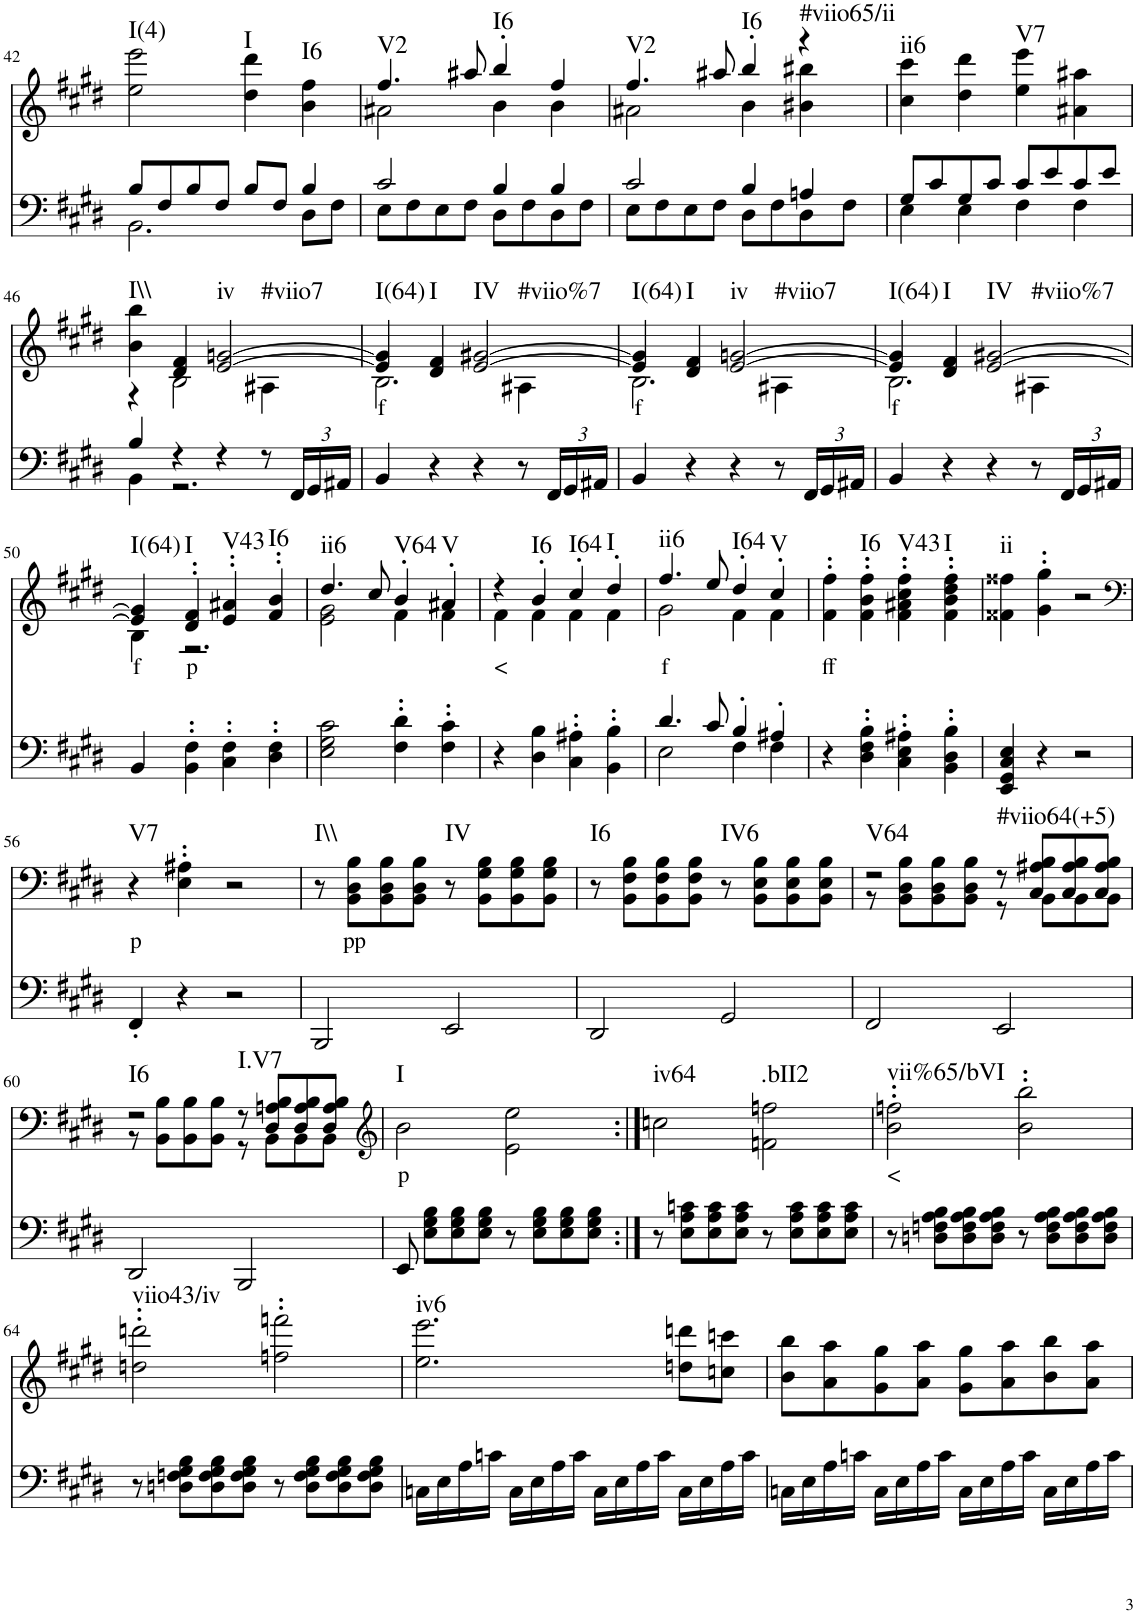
**kern	**kern	**text	**harte
*part2	*part1	*part1	*part1
*staff2	*staff1	*staff1	*
*I"piano	*I"piano	*	*
*I'Pno	*I'Pno	*	*
!!LO:PB:g=z
*clefF4	*clefG2	*	*
*k[f#c#g#d#]	*k[f#c#g#d#]	*	*
*E:	*E:	*	*
*M4/4	*M4/4	*	*
=42	=42	=42	=42
*^	*	*	*
!	!	!	!	!LO:H:kt=I(4)
8B/L	2.BB\	2ee\ 2eee\	.	N
8F#/	.	.	.	.
8B/	.	.	.	.
8F#/J	.	.	.	.
!	!	!	!	!LO:H:kt=I
8B/L	.	4dd#\ 4ddd#\	.	N
8F#/J	.	.	.	.
!	!	!	!	!LO:H:kt=I6
4B/	8D#\L	4b\ 4ff#\	.	N
.	8F#\J	.	.	.
=43	=43	=43	=43	=43
*	*	*^	*	*
!	!	!	!	!	!LO:H:kt=V2
2c#/	8E\L	4.ff#/	2a#X\	.	N
.	8F#\	.	.	.	.
.	8E\	.	.	.	.
.	8F#\J	8aa#X/	.	.	.
!	!	!	!	!	!LO:H:kt=I6
4B/	8D#\L	4bb'/	4b\	.	N
.	8F#\	.	.	.	.
4B/	8D#\	4ff#/	4b\	.	.
.	8F#\J	.	.	.	.
=44	=44	=44	=44	=44	=44
!	!	!	!	!	!LO:H:kt=V2
2c#/	8E\L	4.ff#/	2a#X\	.	N
.	8F#\	.	.	.	.
.	8E\	.	.	.	.
.	8F#\J	8aa#X/	.	.	.
!	!	!	!	!	!LO:H:kt=I6
4B/	8D#\L	4bb'/	4b\	.	N
.	8F#\	.	.	.	.
!	!	!	!	!	!LO:H:kt=#viio65/ii
4An/	8D#\	4r	4b#X\ 4bb#X\	.	N
.	8F#\J	.	.	.	.
*	*	*v	*v	*	*
=45	=45	=45	=45	=45
!	!	!	!	!LO:H:kt=ii6
8G#/L	4E\	4cc#\ 4ccc#\	.	N
8c#/	.	.	.	.
8G#/	4E\	4dd#\ 4ddd#\	.	.
8c#/J	.	.	.	.
!	!	!	!	!LO:H:kt=V7
8c#/L	4F#\	4ee\ 4eee\	.	N
8e/	.	.	.	.
8c#/	4F#\	4a#X\ 4aa#X\	.	.
8e/J	.	.	.	.
!!LO:LB:g=z
=46	=46	=46	=46	=46
*	*	*^	*	*
!	!	!	!	!	!LO:H:kt=I\\
4B/	4BB\	4b\ 4bb\	4r	.	N
4r	2.r	4d#/ 4f#/	2B\	.	.
!	!	!	!	!	!LO:H:n=1:kt=iv
!	!	!	!	!	!LO:H:n=2:kt=#viio7
4r	.	[2e/ [2gn/	.	.	N N
8r	.	.	4A#X\	.	.
*Xbrackettup	*	*	*	*	*
24FF#/LL	.	.	.	.	.
24GG#/	.	.	.	.	.
24AA#X/JJ	.	.	.	.	.
*v	*v	*	*	*	*
=47	=47	=47	=47	=47
!	!	!	!LO:LY:b	!LO:H:kt=I(64)
4BB/	4e/] 4g/]	2.B\	f	N
!	!	!	!	!LO:H:kt=I
4r	4d#/ 4f#/	.	.	N
!	!	!	!	!LO:H:n=1:kt=IV
!	!	!	!	!LO:H:n=2:kt=#viio%7
4r	[2e/ [2g#X/	.	.	N N
8r	.	4A#X\	.	.
24FF#/LL	.	.	.	.
24GG#/	.	.	.	.
24AA#X/JJ	.	.	.	.
=48	=48	=48	=48	=48
!	!	!	!LO:LY:b	!LO:H:kt=I(64)
4BB/	4e/] 4g#/]	2.B\	f	N
!	!	!	!	!LO:H:kt=I
4r	4d#/ 4f#/	.	.	N
!	!	!	!	!LO:H:n=1:kt=iv
!	!	!	!	!LO:H:n=2:kt=#viio7
4r	[2e/ [2gn/	.	.	N N
8r	.	4A#X\	.	.
24FF#/LL	.	.	.	.
24GG#/	.	.	.	.
24AA#X/JJ	.	.	.	.
=49	=49	=49	=49	=49
!	!	!	!LO:LY:b	!LO:H:kt=I(64)
4BB/	4e/] 4g/]	2.B\	f	N
!	!	!	!	!LO:H:kt=I
4r	4d#/ 4f#/	.	.	N
!	!	!	!	!LO:H:n=1:kt=IV
!	!	!	!	!LO:H:n=2:kt=#viio%7
4r	[2e/ [2g#X/	.	.	N N
8r	.	4A#X\	.	.
24FF#/LL	.	.	.	.
24GG#/	.	.	.	.
24AA#X/JJ	.	.	.	.
!!LO:LB:g=z	!!
=50	=50	=50	=50	=50
!	!	!	!LO:LY:b	!LO:H:kt=I(64)
4BB/	4e/] 4g#/]	4B\	f	N
!	!	!	!LO:LY:a	!LO:H:kt=I
4BB\' 4F#\'	4d#/' 4f#/'	2.r	p	N
!	!	!	!	!LO:H:kt=V43
4C#\' 4F#\'	4e/' 4a#X/'	.	.	N
!	!	!	!	!LO:H:kt=I6
4D#\' 4F#\'	4f#/' 4b/'	.	.	N
=51	=51	=51	=51	=51
!	!	!	!	!LO:H:kt=ii6
2E\ 2G#\ 2c#\	4.dd#/	2e\ 2g#\	.	N
.	8cc#/	.	.	.
!	!	!	!	!LO:H:kt=V64
4F#\' 4d#\'	4b'/	4f#\	.	N
!	!	!	!	!LO:H:kt=V
4F#\' 4c#\'	4a#X'/	4f#\	.	N
=52	=52	=52	=52	=52
!	!	!	!LO:LY:b	!
4r	4r	4f#\	<	.
!	!	!	!	!LO:H:kt=I6
4D#\ 4B\	4b'/	4f#\	.	N
!	!	!	!	!LO:H:kt=I64
4C#\' 4A#X\'	4cc#'/	4f#\	.	N
!	!	!	!	!LO:H:kt=I
4BB\' 4B\'	4dd#'/	4f#\	.	N
=53	=53	=53	=53	=53
*^	*	*	*	*
!	!	!	!	!LO:LY:b	!LO:H:kt=ii6
4.d#/	2E\	4.ff#/	2g#\	f	N
8c#/	.	8ee/	.	.	.
!	!	!	!	!	!LO:H:kt=I64
4B'/	4F#\	4dd#'/	4f#\	.	N
!	!	!	!	!	!LO:H:kt=V
4A#X'/	4F#\	4cc#'/	4f#\	.	N
=54	=54	=54	=54	=54	=54
!	!	!	!	!LO:LY:b	!
*v	*v	*	*	*	*
*	*v	*v	*	*
4r	4f#\' 4ff#\'	ff	.
!	!	!	!LO:H:kt=I6
4D#\' 4F#\' 4B\'	4f#\' 4b\' 4ff#\'	.	N
!	!	!	!LO:H:kt=V43
4C#\' 4E\' 4A#X\'	4f#\' 4a#X\' 4cc#\' 4ff#\'	.	N
!	!	!	!LO:H:kt=I
4BB\' 4D#\' 4B\'	4f#\' 4b\' 4dd#\' 4ff#\'	.	N
=55	=55	=55	=55
!	!	!	!LO:H:kt=ii
4EE/ 4GG#/ 4C#/ 4E/	4f##X\ 4ff##X\	.	N
4r	4g#\' 4gg#\'	.	.
2r	2r	.	.
!!LO:LB:g=z
=56	=56	=56	=56
*	*clefF4	*	*
!	!	!LO:LY:b	!LO:H:kt=V7
4FF#'/	4r	p	N
4r	4E\' 4A#X\'	.	.
2r	2r	.	.
=57	=57	=57	=57
!	!	!	!LO:H:kt=I\\
2BBB/	8r	.	N
!	!	!LO:LY:b	!
.	8BB\ 8D#\ 8B\L	pp	.
.	8BB\ 8D#\ 8B\	.	.
.	8BB\ 8D#\ 8B\J	.	.
!	!	!	!LO:H:kt=IV
2EE/	8r	.	N
.	8BB\ 8G#\ 8B\L	.	.
.	8BB\ 8G#\ 8B\	.	.
.	8BB\ 8G#\ 8B\J	.	.
=58	=58	=58	=58
!	!	!	!LO:H:kt=I6
2DD#/	8r	.	N
.	8BB\ 8F#\ 8B\L	.	.
.	8BB\ 8F#\ 8B\	.	.
.	8BB\ 8F#\ 8B\J	.	.
!	!	!	!LO:H:kt=IV6
2GG#/	8r	.	N
.	8BB\ 8E\ 8B\L	.	.
.	8BB\ 8E\ 8B\	.	.
.	8BB\ 8E\ 8B\J	.	.
=59	=59	=59	=59
*	*^	*	*
!	!	!	!	!LO:H:kt=V64
2FF#/	2r	8r	.	N
.	.	8BB\ 8D#\ 8B\L	.	.
.	.	8BB\ 8D#\ 8B\	.	.
.	.	8BB\ 8D#\ 8B\J	.	.
!	!	!	!	!LO:H:kt=#viio64(+5)
2EE/	8r	8r	.	N
.	8C#/ 8A#X/ 8B/L	8BB\L	.	.
.	8C#/ 8A#/ 8B/	8BB\	.	.
.	8C#/ 8A#/ 8B/J	8BB\J	.	.
!!LO:LB:g=z	!!
=60	=60	=60	=60	=60
!	!	!	!	!LO:H:kt=I6
2DD#/	2r	8r	.	N
.	.	8BB\ 8B\L	.	.
.	.	8BB\ 8B\	.	.
.	.	8BB\ 8B\J	.	.
!	!	!	!	!LO:H:kt=I.V7
2BBB/	8r	8r	.	N
.	8D#/ 8An/ 8B/L	8BB\L	.	.
.	8D#/ 8A/ 8B/	8BB\	.	.
.	8D#/ 8A/ 8B/J	8BB\J	.	.
*	*v	*v	*	*
=61	=61	=61	=61
*	*clefG2	*	*
*	*^	*	*
!	!	!	!LO:LY:b	!LO:H:kt=I
*	*v	*v	*	*
8EE/	2b\	p	N
8E\ 8G#\ 8B\L	.	.	.
8E\ 8G#\ 8B\	.	.	.
8E\ 8G#\ 8B\J	.	.	.
8r	2e\ 2ee\	.	.
8E\ 8G#\ 8B\L	.	.	.
8E\ 8G#\ 8B\	.	.	.
8E\ 8G#\ 8B\J	.	.	.
=62:|!	=62:|!	=62:|!	=62:|!
!	!	!	!LO:H:kt=iv64
8r	2ccn\	.	N
8E\ 8A\ 8cn\L	.	.	.
8E\ 8A\ 8c\	.	.	.
8E\ 8A\ 8c\J	.	.	.
!	!	!	!LO:H:kt=.bII2
8r	2fn\ 2ffn\	.	N
8E\ 8A\ 8c\L	.	.	.
8E\ 8A\ 8c\	.	.	.
8E\ 8A\ 8c\J	.	.	.
=63	=63	=63	=63
!	!	!LO:LY:b	!LO:H:kt=vii%65/bVI
8r	2b\' 2ffn\'	<	N
8Dn\ 8Fn\ 8A\ 8B\L	.	.	.
8D\ 8F\ 8A\ 8B\	.	.	.
8D\ 8F\ 8A\ 8B\J	.	.	.
8r	2b\' 2bb\'	.	.
8D\ 8F\ 8A\ 8B\L	.	.	.
8D\ 8F\ 8A\ 8B\	.	.	.
8D\ 8F\ 8A\ 8B\J	.	.	.
!!LO:LB:g=z
=64	=64	=64	=64
!	!	!	!LO:H:kt=viio43/iv
8r	2ddn\' 2dddn\'	.	N
8Dn\ 8Fn\ 8G#\ 8B\L	.	.	.
8D\ 8F\ 8G#\ 8B\	.	.	.
8D\ 8F\ 8G#\ 8B\J	.	.	.
8r	2ffn\' 2fffn\'	.	.
8D\ 8F\ 8G#\ 8B\L	.	.	.
8D\ 8F\ 8G#\ 8B\	.	.	.
8D\ 8F\ 8G#\ 8B\J	.	.	.
=65	=65	=65	=65
!	!	!	!LO:H:kt=iv6
16Cn\LL	2.ee\ 2.eee\	.	N
16E\	.	.	.
16A\	.	.	.
16cn\JJ	.	.	.
16C\LL	.	.	.
16E\	.	.	.
16A\	.	.	.
16c\JJ	.	.	.
16C\LL	.	.	.
16E\	.	.	.
16A\	.	.	.
16c\JJ	.	.	.
16C\LL	8ddn\ 8dddn\L	.	.
16E\	.	.	.
16A\	8ccn\ 8cccn\J	.	.
16c\JJ	.	.	.
=66	=66	=66	=66
16Cn\LL	8b\ 8bb\L	.	.
16E\	.	.	.
16A\	8a\ 8aa\	.	.
16cn\JJ	.	.	.
16C\LL	8g#\ 8gg#\	.	.
16E\	.	.	.
16A\	8a\ 8aa\J	.	.
16c\JJ	.	.	.
16C\LL	8g#\ 8gg#\L	.	.
16E\	.	.	.
16A\	8a\ 8aa\	.	.
16c\JJ	.	.	.
16C\LL	8b\ 8bb\	.	.
16E\	.	.	.
16A\	8a\ 8aa\J	.	.
16c\JJ	.	.	.
=	=	=	=
*-	*-	*-	*-
